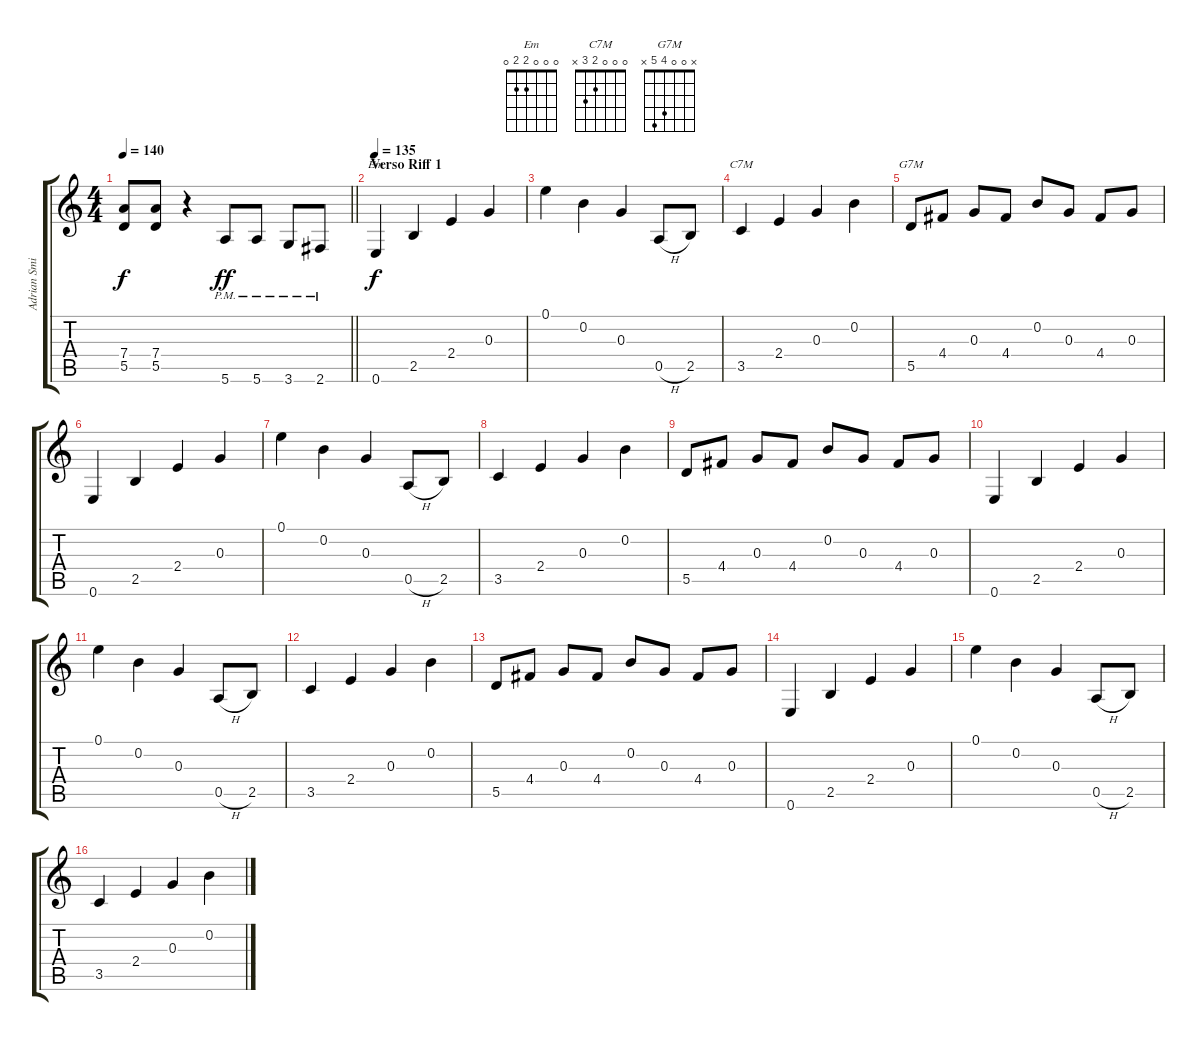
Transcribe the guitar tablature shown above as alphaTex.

\track ("Adrian Smith" "Adrian Smi") {instrument overdrivenguitar}
\staff {score tabs}
\tuning (E4 B3 G3 D3 A2 E2) {hide}
\chord ("Em" 0 0 0 2 2 0)
\chord ("C7M" 0 0 0 2 3 x)
\chord ("G7M" x 0 0 4 5 x)
\ts (4 4)
\tempo 140
\clef g2
\barLineRight lightlight
\ks c
(7.4 5.5).8{dy f} (7.4 5.5).8 r.4 5.6{pm}.8{dy ff} 5.6{pm}.8 3.6{pm}.8 2.6{pm}.8 |
\section ("" "Verso Riff 1")
\tempo 135
0.6.4{ch "Em" dy f instrument acousticguitarsteel} 2.5.4 2.4.4 0.3.4 |
0.1.4 0.2.4 0.3.4 0.5{h}.8 2.5.8 |
3.5.4{ch "C7M"} 2.4.4 0.3.4 0.2.4 |
5.5.8{ch "G7M"} 4.4.8 0.3.8 4.4.8 0.2.8 0.3.8 4.4.8 0.3.8 |
0.6.4 2.5.4 2.4.4 0.3.4 |
0.1.4 0.2.4 0.3.4 0.5{h}.8 2.5.8 |
3.5.4 2.4.4 0.3.4 0.2.4 |
5.5.8 4.4.8 0.3.8 4.4.8 0.2.8 0.3.8 4.4.8 0.3.8 |
0.6.4 2.5.4 2.4.4 0.3.4 |
0.1.4 0.2.4 0.3.4 0.5{h}.8 2.5.8 |
3.5.4 2.4.4 0.3.4 0.2.4 |
5.5.8 4.4.8 0.3.8 4.4.8 0.2.8 0.3.8 4.4.8 0.3.8 |
0.6.4 2.5.4 2.4.4 0.3.4 |
0.1.4 0.2.4 0.3.4 0.5{h}.8 2.5.8 |
3.5.4 2.4.4 0.3.4 0.2.4
